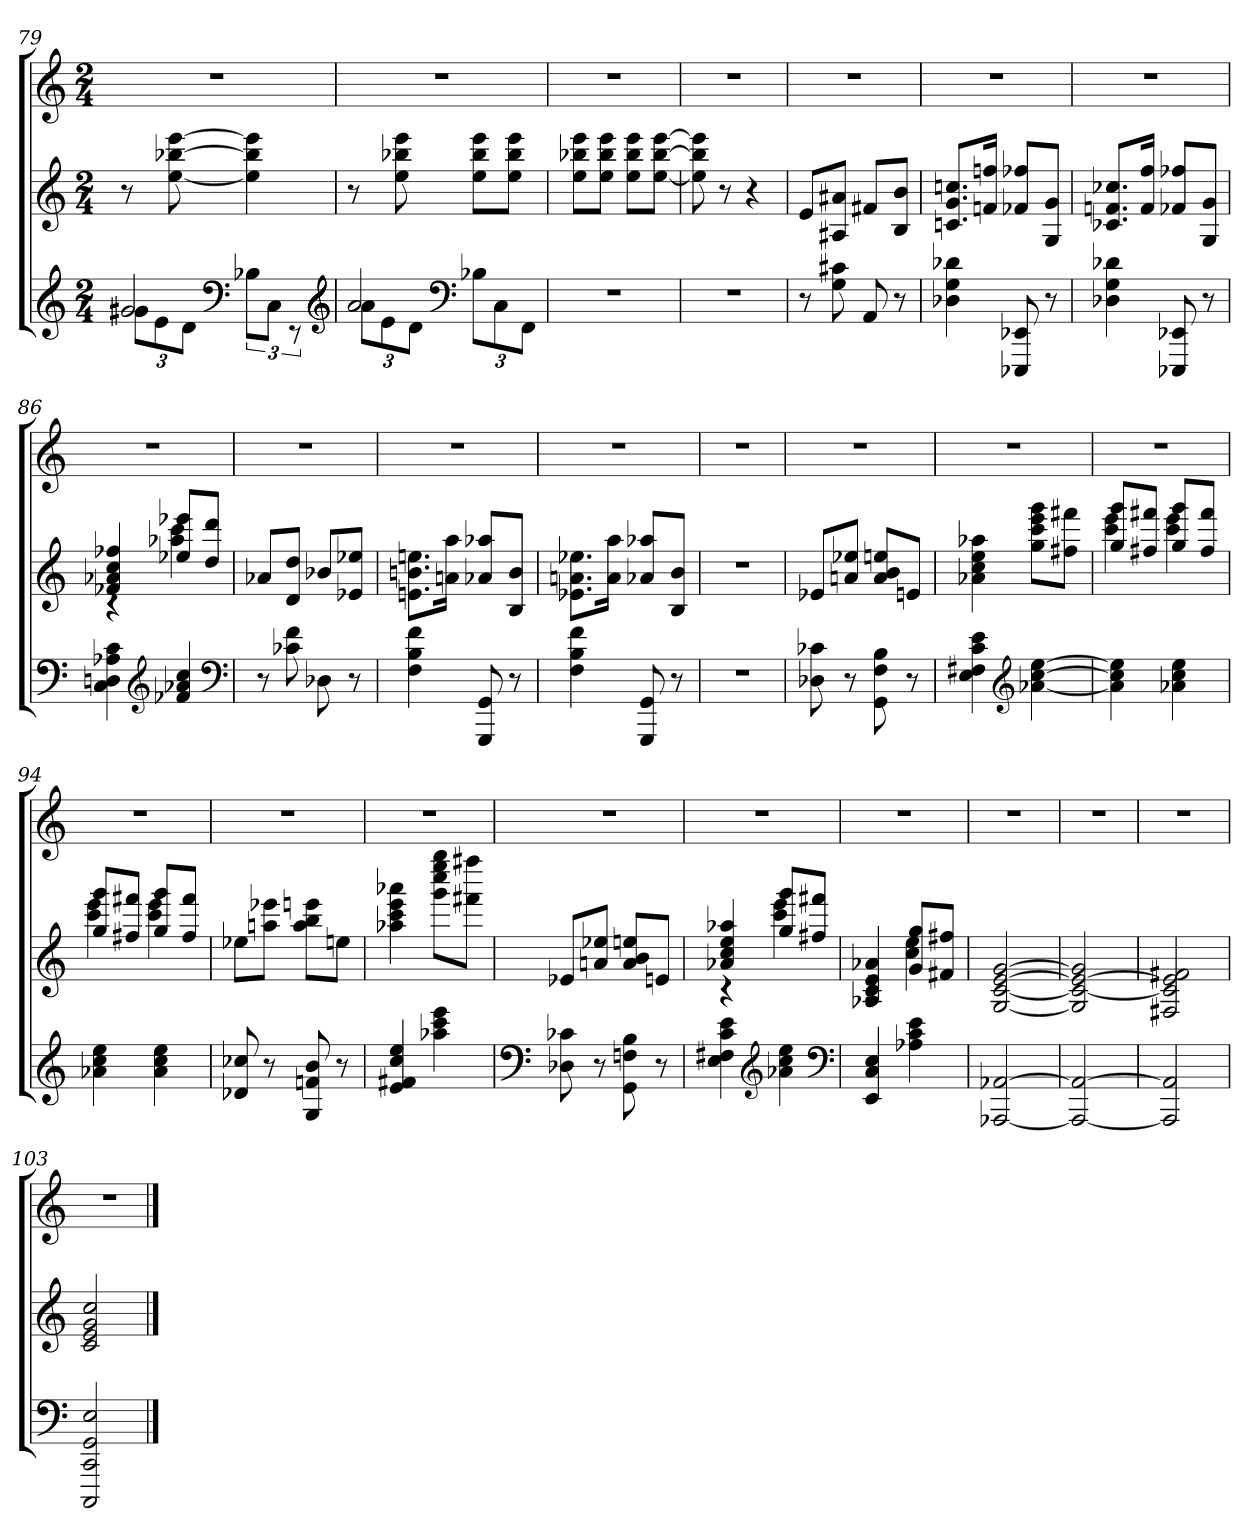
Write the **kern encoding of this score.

**kern	**kern	**kern
*part3	*part2	*part1
*staff3	*staff2	*staff1
*clefG2	*clefG2	*clefG2
*k[]	*k[]	*k[]
*C:	*C:	*C:
*M2/4	*M2/4	*M2/4
=79	=79	=79
*^	*	*
2g#X	12g#XL	8r	2r
.	12e	.	.
.	.	[8ee [8bb-X [8eee	.
.	12dJ	.	.
*clefF4	*	*	*
.	12B-XL	4ee] 4bb-] 4eee]	.
.	12CJ	.	.
.	12rEE	.	.
*clefG2	*	*	*
=80	=80	=80	=80
2a	12aL	8r	2r
.	12e	.	.
.	.	8ee 8bb-X 8eee	.
.	12dJ	.	.
*clefF4	*	*	*
.	12B-XL	8ee 8bb- 8eeeL	.
.	12C	.	.
.	.	8ee 8bb- 8eeeJ	.
.	12FFJ	.	.
*v	*v	*	*
=81	=81	=81
2r	8ee 8bb-X 8eeeL	2r
.	8ee 8bb- 8eeeJ	.
.	8ee 8bb- 8eeeL	.
.	[8ee [8bb- [8eeeJ	.
=82	=82	=82
2r	8ee] 8bb-] 8eee]	2r
.	8r	.
.	4r	.
=83	=83	=83
8r	8eL	2r
8G 8c#X	8A#X 8a#XJ	.
8AA	8f#XL	.
8r	8B 8bJ	.
=84	=84	=84
4D-X 4G 4d-X	8.cn 8.g 8.ccnL	2r
.	16fn 16ffnJk	.
8EEE-X 8EE-X	8f-X 8ff-XL	.
8r	8G 8gJ	.
=85	=85	=85
4D-X 4G 4d-X	8.c-X 8.fn 8.cc-XL	2r
.	16f 16ffJk	.
8EEE-X 8EE-X	8f-X 8ff-XL	.
8r	8G 8gJ	.
=86	=86	=86
*	*^	*
4C 4Dn 4A-X 4c	4f-X 4a-X 4cc 4ff-X	4rc	2r
*clefG2	*	*	*
4f-X 4a-X 4cc	8ee-X 8eee-XL	4aa-X 4ccc	.
.	8dd 8dddJ	.	.
*	*v	*v	*
*clefF4	*	*
=87	=87	=87
8r	8a-XL	2r
8c-X 8f	8d 8ddJ	.
8D-X	8b-XL	.
8r	8e-X 8ee-XJ	.
=88	=88	=88
4F 4B 4f	8.en 8.bn 8.eenL	2r
.	16an 16aaJk	.
8GGG 8GG	8a-X 8aa-XL	.
8r	8B 8bJ	.
=89	=89	=89
4F 4B 4f	8.e-X 8.an 8.ee-XL	2r
.	16a 16aaJk	.
8GGG 8GG	8a-X 8aa-XL	.
8r	8B 8bJ	.
=90	=90	=90
2r	2r	2r
=91	=91	=91
8D-X 8c-X	8e-XL	2r
8r	8an 8ee-XJ	.
8GG 8F 8B	8a 8b 8eenL	.
8r	8enJ	.
=92	=92	=92
4E 4F#X 4c 4e	4a-X 4cc 4ee 4aa-X	2r
*clefG2	*	*
[4a-X [4cc [4ee	8gg 8ccc 8eee 8gggL	.
.	8ff#X 8fff#XJ	.
=93	=93	=93
*	*^	*
4a-] 4cc] 4ee]	8gg 8gggL	4ccc 4eee	2r
.	8ff#X 8fff#XJ	.	.
4a-X 4cc 4ee	8gg 8gggL	4ccc 4eee	.
.	8ff# 8fff#J	.	.
=94	=94	=94	=94
4a-X 4cc 4ee	8gg 8gggL	4ccc 4eee	2r
.	8ff#X 8fff#XJ	.	.
4a- 4cc 4ee	8gg 8gggL	4ccc 4eee	.
.	8ff# 8fff#J	.	.
*	*v	*v	*
=95	=95	=95
8d-X 8cc-X	8ee-XL	2r
8r	8aan 8eee-XJ	.
8G 8fn 8b	8aa 8bb 8eeenL	.
8r	8eenJ	.
=96	=96	=96
4e 4f#X 4cc 4ee	4aa-X 4ccc 4eee 4aaa-X	2r
4aa-X 4ccc 4eee	8ggg 8cccc 8eeee 8ggggL	.
.	8fff#X 8ffff#XJ	.
=97	=97	=97
*clefF4	*	*
8D-X 8c-X	8e-XL	2r
8r	8an 8ee-XJ	.
8GG 8Fn 8B	8a 8b 8eenL	.
8r	8enJ	.
=98	=98	=98
*	*^	*
4E 4F#X 4c 4e	4a-X 4cc 4ee 4aa-X	4rc	2r
*clefG2	*	*	*
4a-X 4cc 4ee	8gg 8gggL	4ccc 4eee	.
.	8ff#X 8fff#XJ	.	.
*clefF4	*	*	*
=99	=99	=99	=99
4EE 4C 4E	4A-X 4c 4e 4a-X	4rc	2r
4A-X 4c 4e	8g 8ggL	4cc 4ee	.
.	8f#X 8ff#XJ	.	.
*	*v	*v	*
=100	=100	=100
[2AAA-X [2AA-X	[2G [2c [2e [2g	2r
=101	=101	=101
2AAA-_ 2AA-_	2G] 2c_ 2e_ 2g]	2r
=102	=102	=102
2AAA-] 2AA-]	2F#X 2c] 2e] 2f#X	2r
=103	=103	=103
2CCC 2CC 2GG 2E	2c 2e 2g 2cc	2r
==	==	==
*-	*-	*-
